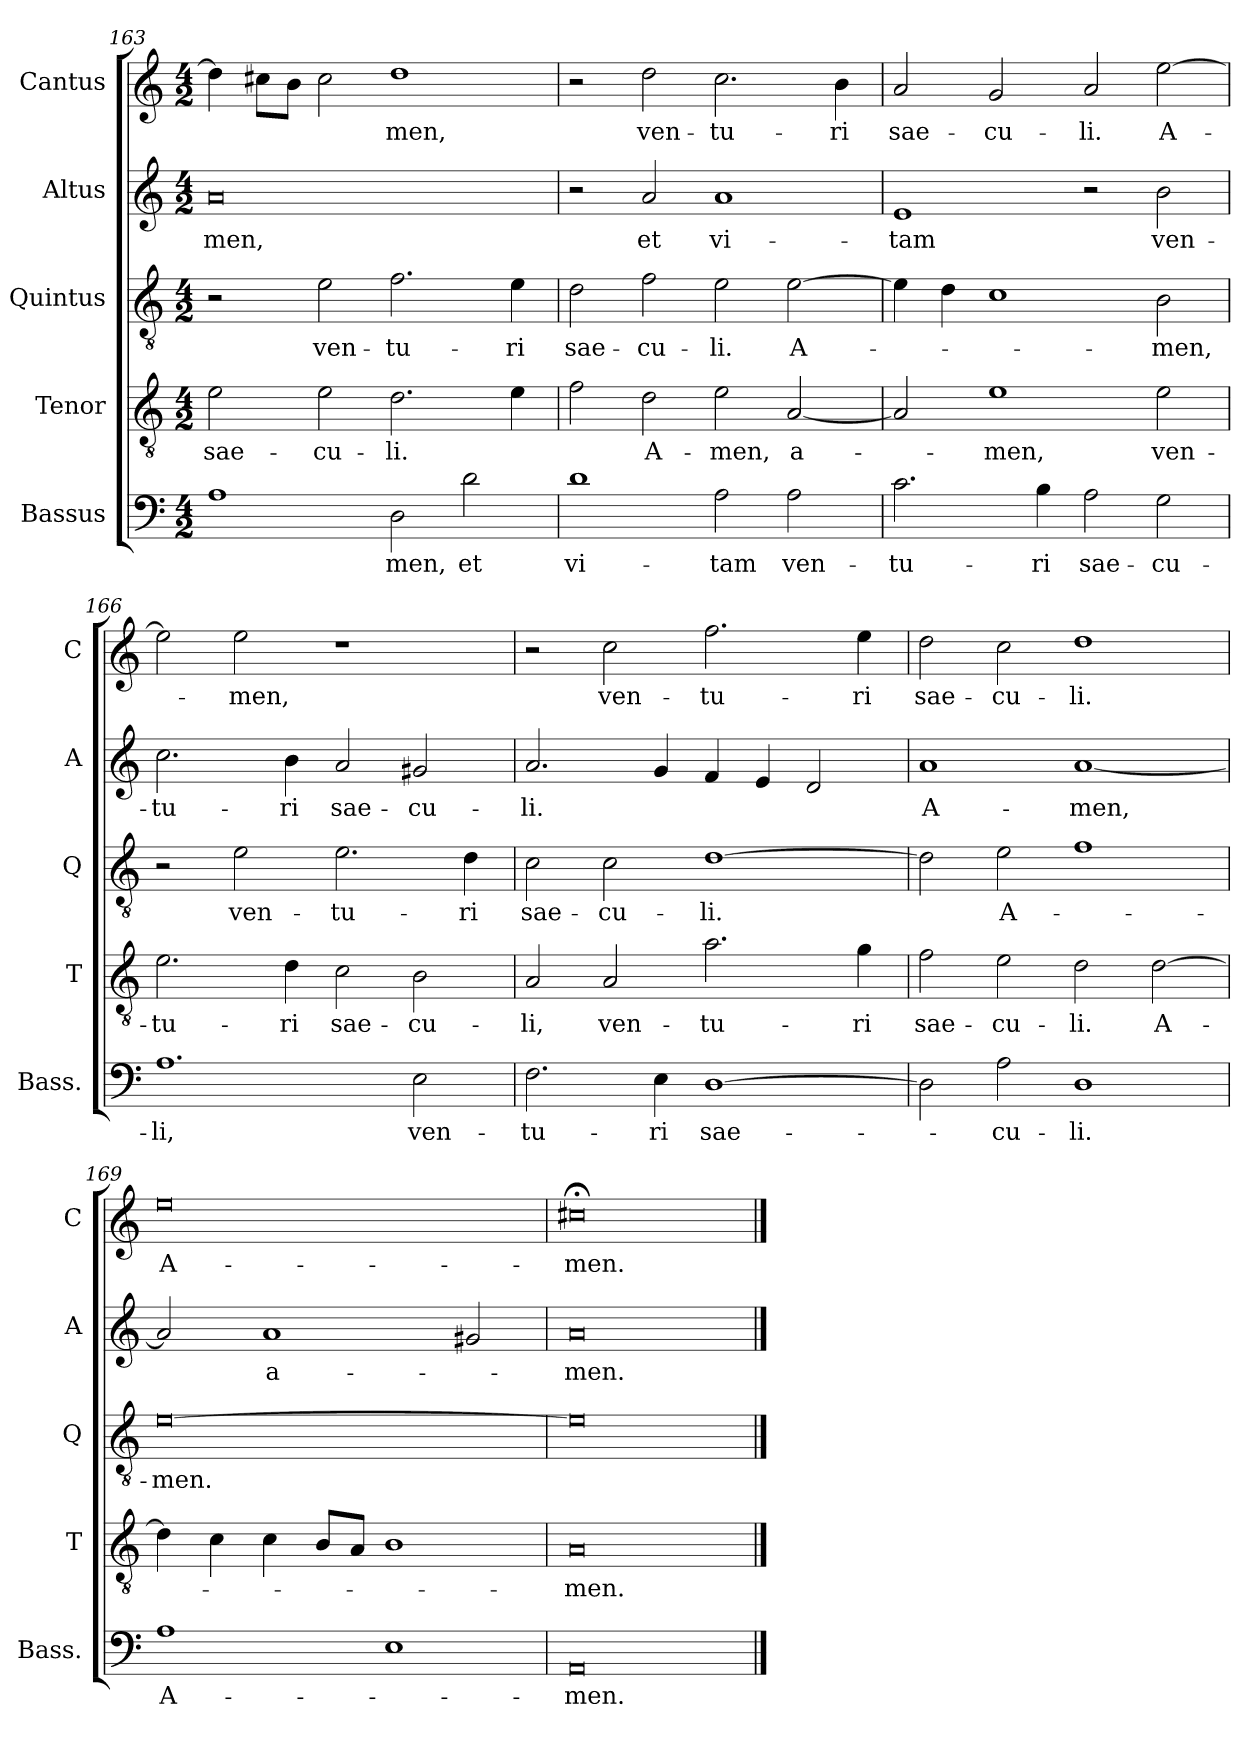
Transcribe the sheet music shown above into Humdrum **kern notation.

**kern	**text	**kern	**text	**kern	**text	**kern	**text	**kern	**text
*part5	*part5	*part4	*part4	*part3	*part3	*part2	*part2	*part1	*part1
*staff5	*staff5	*staff4	*staff4	*staff3	*staff3	*staff2	*staff2	*staff1	*staff1
*I"Bassus	*	*I"Tenor	*	*I"Quintus	*	*I"Altus	*	*I"Cantus	*
*I'Bass.	*	*I'T	*	*I'Q	*	*I'A	*	*I'C	*
*clefF4	*	*clefGv2	*	*clefGv2	*	*clefG2	*	*clefG2	*
*	*	*ITrd7c12	*	*ITrd7c12	*	*	*	*	*
*k[]	*	*k[]	*	*k[]	*	*k[]	*	*k[]	*
*C:	*	*C:	*	*C:	*	*C:	*	*C:	*
*M4/2	*	*M4/2	*	*M4/2	*	*M4/2	*	*M4/2	*
=163	=163	=163	=163	=163	=163	=163	=163	=163	=163
1A\	.	2E\	sae-	2r	.	0a/	-men,	4dd\]	.
.	.	.	.	.	.	.	.	8cc#\L	.
.	.	.	.	.	.	.	.	8b\J	.
.	.	2E\	-cu-	2E\	ven-	.	.	2cc#\	.
2D\	-men,	2.D\	-li.	2.F\	-tu-	.	.	1dd\	-men,
2d\	et	.	.	.	.	.	.	.	.
.	.	4E\	.	4E\	-ri	.	.	.	.
=164	=164	=164	=164	=164	=164	=164	=164	=164	=164
1d\	vi-	2F\	.	2D\	sae-	2r	.	2r	.
.	.	2D\	A-	2F\	-cu-	2a/	et	2dd\	ven-
2A\	-tam	2E\	-men,	2E\	-li.	1a/	vi-	2.cc\	-tu-
2A\	ven-	[2AA/	a-	[2E\	A-	.	.	.	.
.	.	.	.	.	.	.	.	4b\	-ri
=165	=165	=165	=165	=165	=165	=165	=165	=165	=165
2.c\	-tu-	2AA/]	.	4E\]	.	1e/	-tam	2a/	sae-
.	.	.	.	4D\	.	.	.	.	.
.	.	1E\	-men,	1C\	.	.	.	2g/	-cu-
4B\	-ri	.	.	.	.	.	.	.	.
2A\	sae-	.	.	.	.	2r	.	2a/	-li.
2G\	-cu-	2E\	ven-	2BB\	-men,	2b\	ven-	[2ee\	A-
=166	=166	=166	=166	=166	=166	=166	=166	=166	=166
1.A\	-li,	2.E\	-tu-	2r	.	2.cc\	-tu-	2ee\]	.
.	.	.	.	2E\	ven-	.	.	2ee\	-men,
.	.	4D\	-ri	.	.	4b\	-ri	.	.
.	.	2C\	sae-	2.E\	-tu-	2a/	sae-	1r	.
2E\	ven-	2BB\	-cu-	.	.	2g#X/	-cu-	.	.
.	.	.	.	4D\	-ri	.	.	.	.
=167	=167	=167	=167	=167	=167	=167	=167	=167	=167
2.F\	-tu-	2AA/	-li,	2C\	sae-	2.a/	-li.	2r	.
.	.	2AA/	ven-	2C\	-cu-	.	.	2cc\	ven-
4E\	-ri	.	.	.	.	4g/	.	.	.
[1D\	sae-	2.A\	-tu-	[1D\	-li.	4f/	.	2.ff\	-tu-
.	.	.	.	.	.	4e/	.	.	.
.	.	.	.	.	.	2d/	.	.	.
.	.	4G\	-ri	.	.	.	.	4ee\	-ri
=168	=168	=168	=168	=168	=168	=168	=168	=168	=168
2D\]	.	2F\	sae-	2D\]	.	1a/	A-	2dd\	sae-
2A\	-cu-	2E\	-cu-	2E\	A-	.	.	2cc\	-cu-
1D\	-li.	2D\	-li.	1F\	.	[1a/	-men,	1dd\	-li.
.	.	[2D\	A-	.	.	.	.	.	.
=169	=169	=169	=169	=169	=169	=169	=169	=169	=169
1A\	A-	4D\]	.	[0E\	-men.	2a/]	.	0ee\	A-
.	.	4C\	.	.	.	.	.	.	.
.	.	4C\	.	.	.	1a/	a-	.	.
.	.	8BB/L	.	.	.	.	.	.	.
.	.	8AA/J	.	.	.	.	.	.	.
1E\	.	1BB\	.	.	.	.	.	.	.
.	.	.	.	.	.	2g#/	.	.	.
=170	=170	=170	=170	=170	=170	=170	=170	=170	=170
0AA/	-men.	0AA/	-men.	0E\]	.	0a/	-men.	0cc#X;<\	-men.
==	==	==	==	==	==	==	==	==	==
*-	*-	*-	*-	*-	*-	*-	*-	*-	*-
